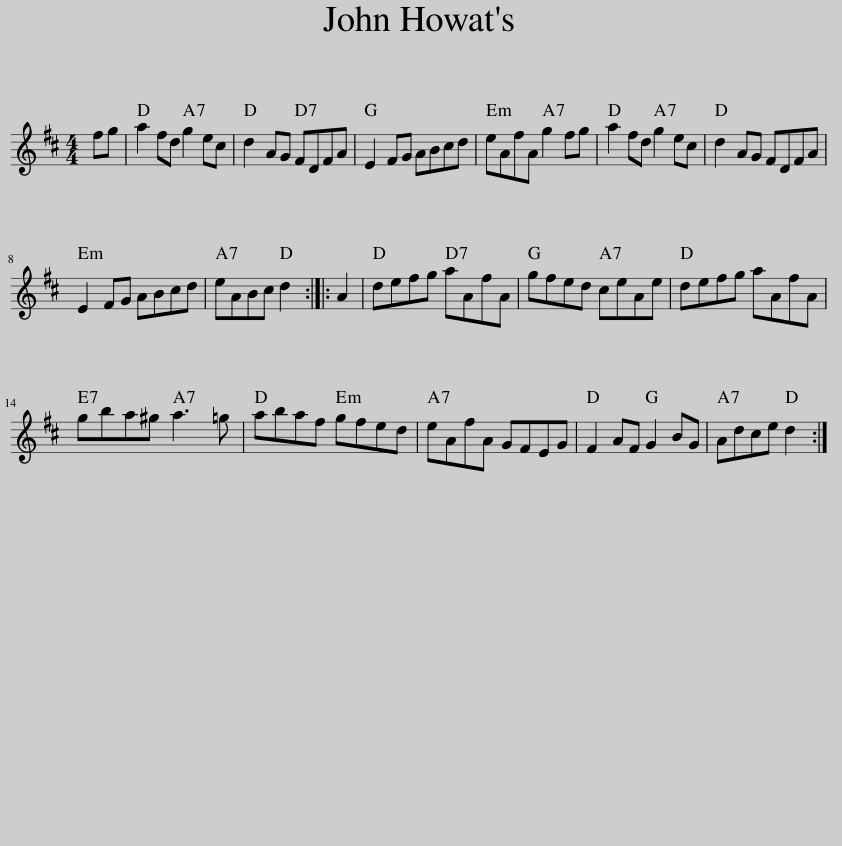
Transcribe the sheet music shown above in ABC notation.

X:1
L:1/8
M:4/4
I:linebreak $
K:D
V:1 treble
V:1
 fg | a2 fd g2 ec | d2 AG FDFA | E2 FG ABcd | eAfA g2 fg | %5
 a2 fd g2 ec | d2 AG FDFA |$ E2 FG ABcd | eABc d2 :: A2 | %10
 defg aAfA | gfed ceAe | defg aAfA |$ gba^g a3 =g | abaf gfed | %15
 eAfA GFEG | F2 AF G2 BG | Adce d2 :| %18
